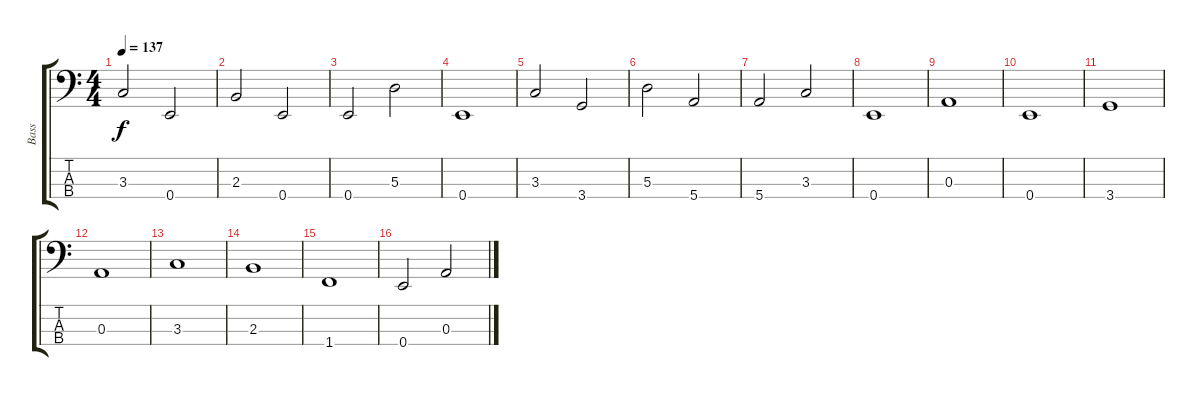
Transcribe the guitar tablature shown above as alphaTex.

\track ("Bass" "Bass") {instrument electricbasspick}
\staff {score tabs}
\tuning (G2 D2 A1 E1) {hide}
\ts (4 4)
\tempo 137
\clef f4
\ks c
3.3.2{dy f} 0.4.2 |
2.3.2 0.4.2 |
0.4.2 5.3.2 |
0.4.1 |
3.3.2 3.4.2 |
5.3.2 5.4.2 |
5.4.2 3.3.2 |
0.4.1 |
0.3.1 |
0.4.1 |
3.4.1 |
0.3.1 |
3.3.1 |
2.3.1 |
1.4.1 |
0.4.2 0.3.2
